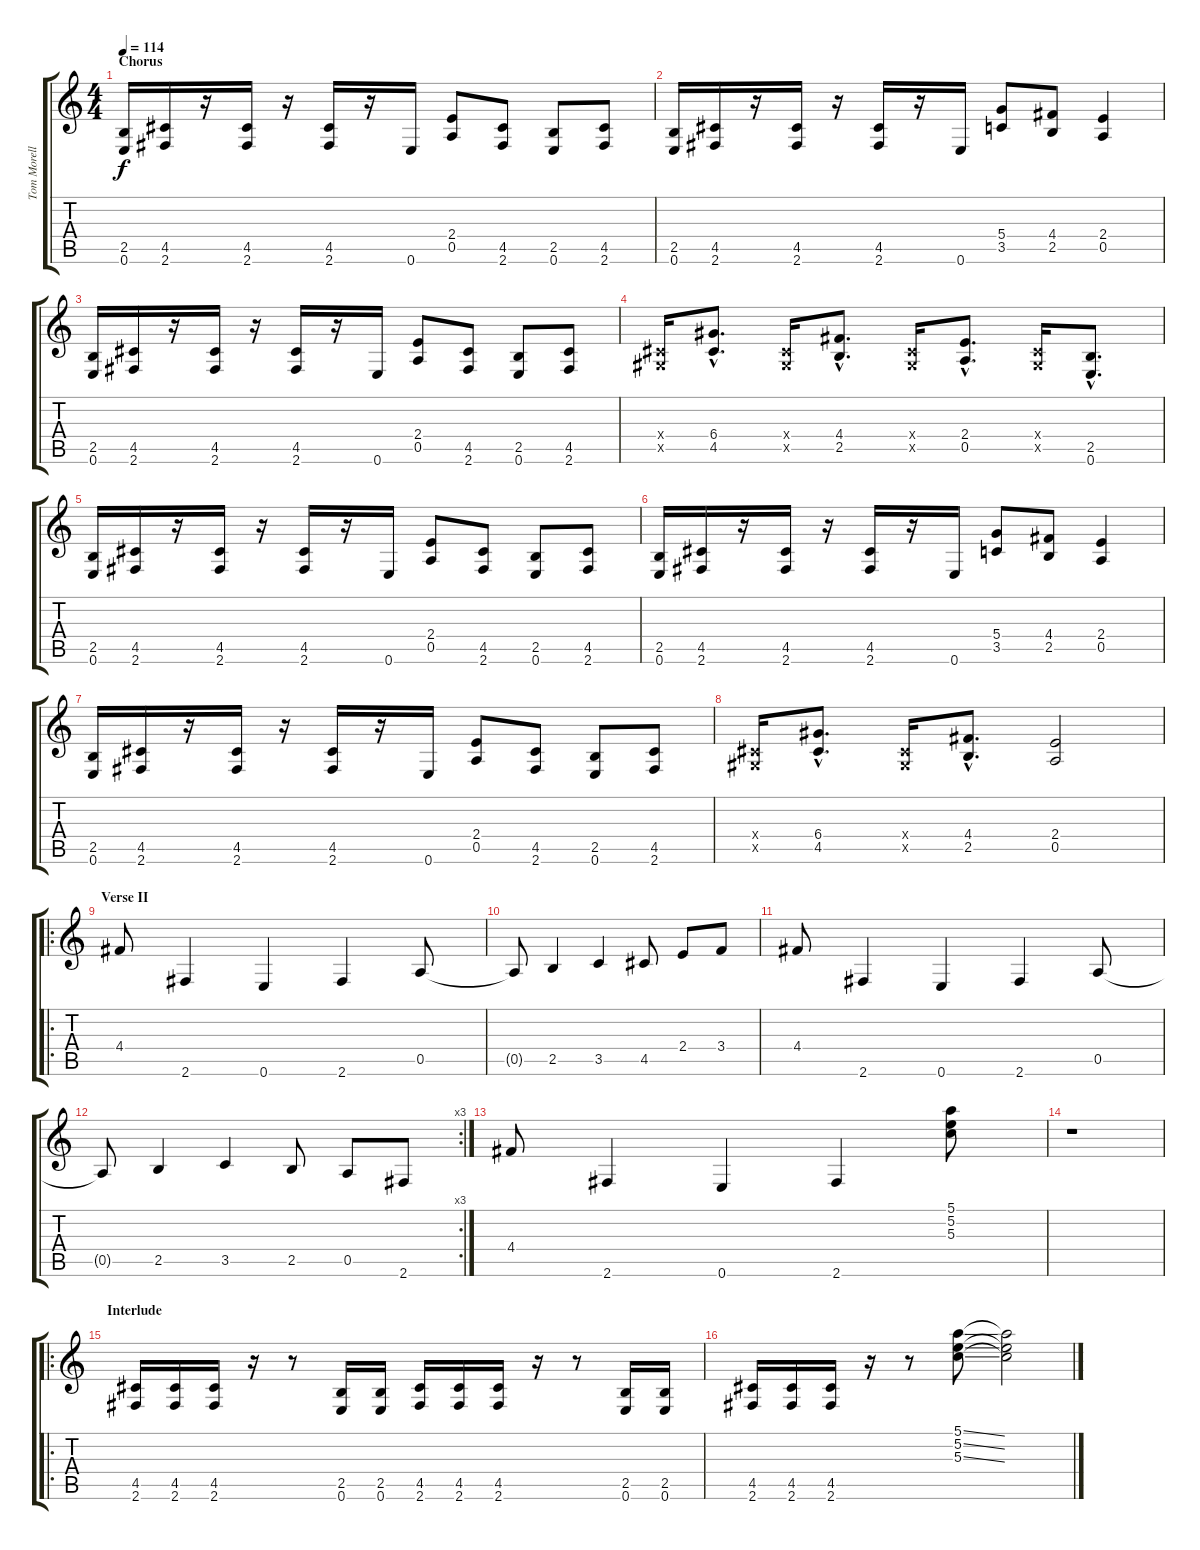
\track ("Tom Morello - guitars" "Tom Morell") {instrument overdrivenguitar}
\staff {score tabs}
\tuning (E4 B3 G3 D3 A2 E2) {hide}
\ts (4 4)
\section ("" "Chorus")
\tempo 114
\clef g2
\ks c
(2.5 0.6).16{dy f} (4.5 2.6).16 r.16 (4.5 2.6).16 r.16 (4.5 2.6).16 r.16 0.6.16 (2.4 0.5).8 (4.5 2.6).8 (2.5 0.6).8 (4.5 2.6).8 |
(2.5 0.6).16 (4.5 2.6).16 r.16 (4.5 2.6).16 r.16 (4.5 2.6).16 r.16 0.6.16 (5.4 3.5).8 (4.4 2.5).8 (2.4 0.5).4 |
(2.5 0.6).16 (4.5 2.6).16 r.16 (4.5 2.6).16 r.16 (4.5 2.6).16 r.16 0.6.16 (2.4 0.5).8 (4.5 2.6).8 (2.5 0.6).8 (4.5 2.6).8 |
(-1.4{x} -1.5{x}).16 (6.4{hac} 4.5{hac}).8{d} (-1.4{x} -1.5{x}).16 (4.4{hac} 2.5{hac}).8{d} (-1.4{x} -1.5{x}).16 (2.4{hac} 0.5{hac}).8{d} (-1.4{x} -1.5{x}).16 (2.5{hac} 0.6{hac}).8{d} |
(2.5 0.6).16 (4.5 2.6).16 r.16 (4.5 2.6).16 r.16 (4.5 2.6).16 r.16 0.6.16 (2.4 0.5).8 (4.5 2.6).8 (2.5 0.6).8 (4.5 2.6).8 |
(2.5 0.6).16 (4.5 2.6).16 r.16 (4.5 2.6).16 r.16 (4.5 2.6).16 r.16 0.6.16 (5.4 3.5).8 (4.4 2.5).8 (2.4 0.5).4 |
(2.5 0.6).16 (4.5 2.6).16 r.16 (4.5 2.6).16 r.16 (4.5 2.6).16 r.16 0.6.16 (2.4 0.5).8 (4.5 2.6).8 (2.5 0.6).8 (4.5 2.6).8 |
(-1.4{x} -1.5{x}).16 (6.4{hac} 4.5{hac}).8{d} (-1.4{x} -1.5{x}).16 (4.4{hac} 2.5{hac}).8{d} (2.4 0.5).2 |
\ro
\section ("" "Verse II")
4.4.8 2.6.4 0.6.4 2.6.4 0.5.8 |
0.5{t}.8 2.5.4 3.5.4 4.5.8 2.4.8 3.4.8 |
4.4.8 2.6.4 0.6.4 2.6.4 0.5.8 |
\rc 3
0.5{t}.8 2.5.4 3.5.4 2.5.8 0.5.8 2.6.8 |
4.4.8 2.6.4 0.6.4 2.6.4 (5.1 5.2 5.3).8 |
r.1 |
\ro
\section ("" "Interlude")
(4.5 2.6).16 (4.5 2.6).16 (4.5 2.6).16 r.16 r.8 (2.5 0.6).16 (2.5 0.6).16 (4.5 2.6).16 (4.5 2.6).16 (4.5 2.6).16 r.16 r.8 (2.5 0.6).16 (2.5 0.6).16 |
(4.5 2.6).16 (4.5 2.6).16 (4.5 2.6).16 r.16 r.8 (5.1{ss} 5.2{ss} 5.3{ss}).8 (5.1{t} 5.2{t} 5.3{t}).2
